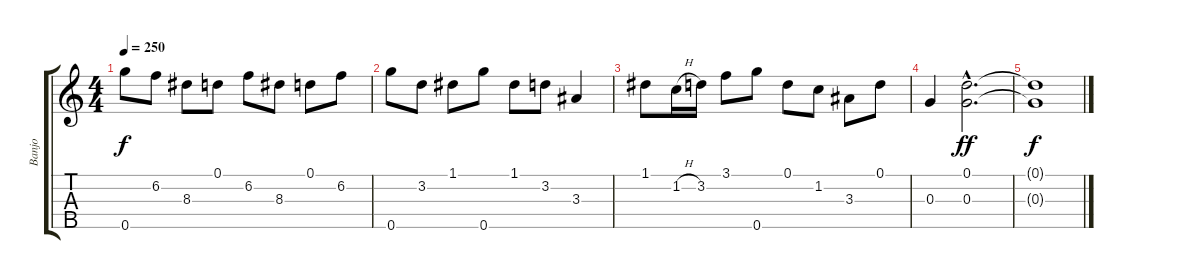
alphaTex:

\track ("Banjo" "Banjo") {instrument banjo}
\staff {score tabs}
\tuning (D4 B3 G3 D3 G4) {hide}
\displaytranspose 12
\ts (4 4)
\tempo 250
\clef g2
\ks c
0.5.8{dy f} 6.2.8 8.3.8 0.1.8 6.2.8 8.3.8 0.1.8 6.2.8 |
0.5.8 3.2.8 1.1.8 0.5.8 1.1.8 3.2.8 3.3.4 |
1.1.8 1.2{h}.16 3.2.16 3.1.8 0.5.8 0.1.8 1.2.8 3.3.8 0.1.8 |
0.3.4 (0.1{hac} 0.3{hac}).2{d dy ff} |
(0.1{t} 0.3{t}).1{dy f}
